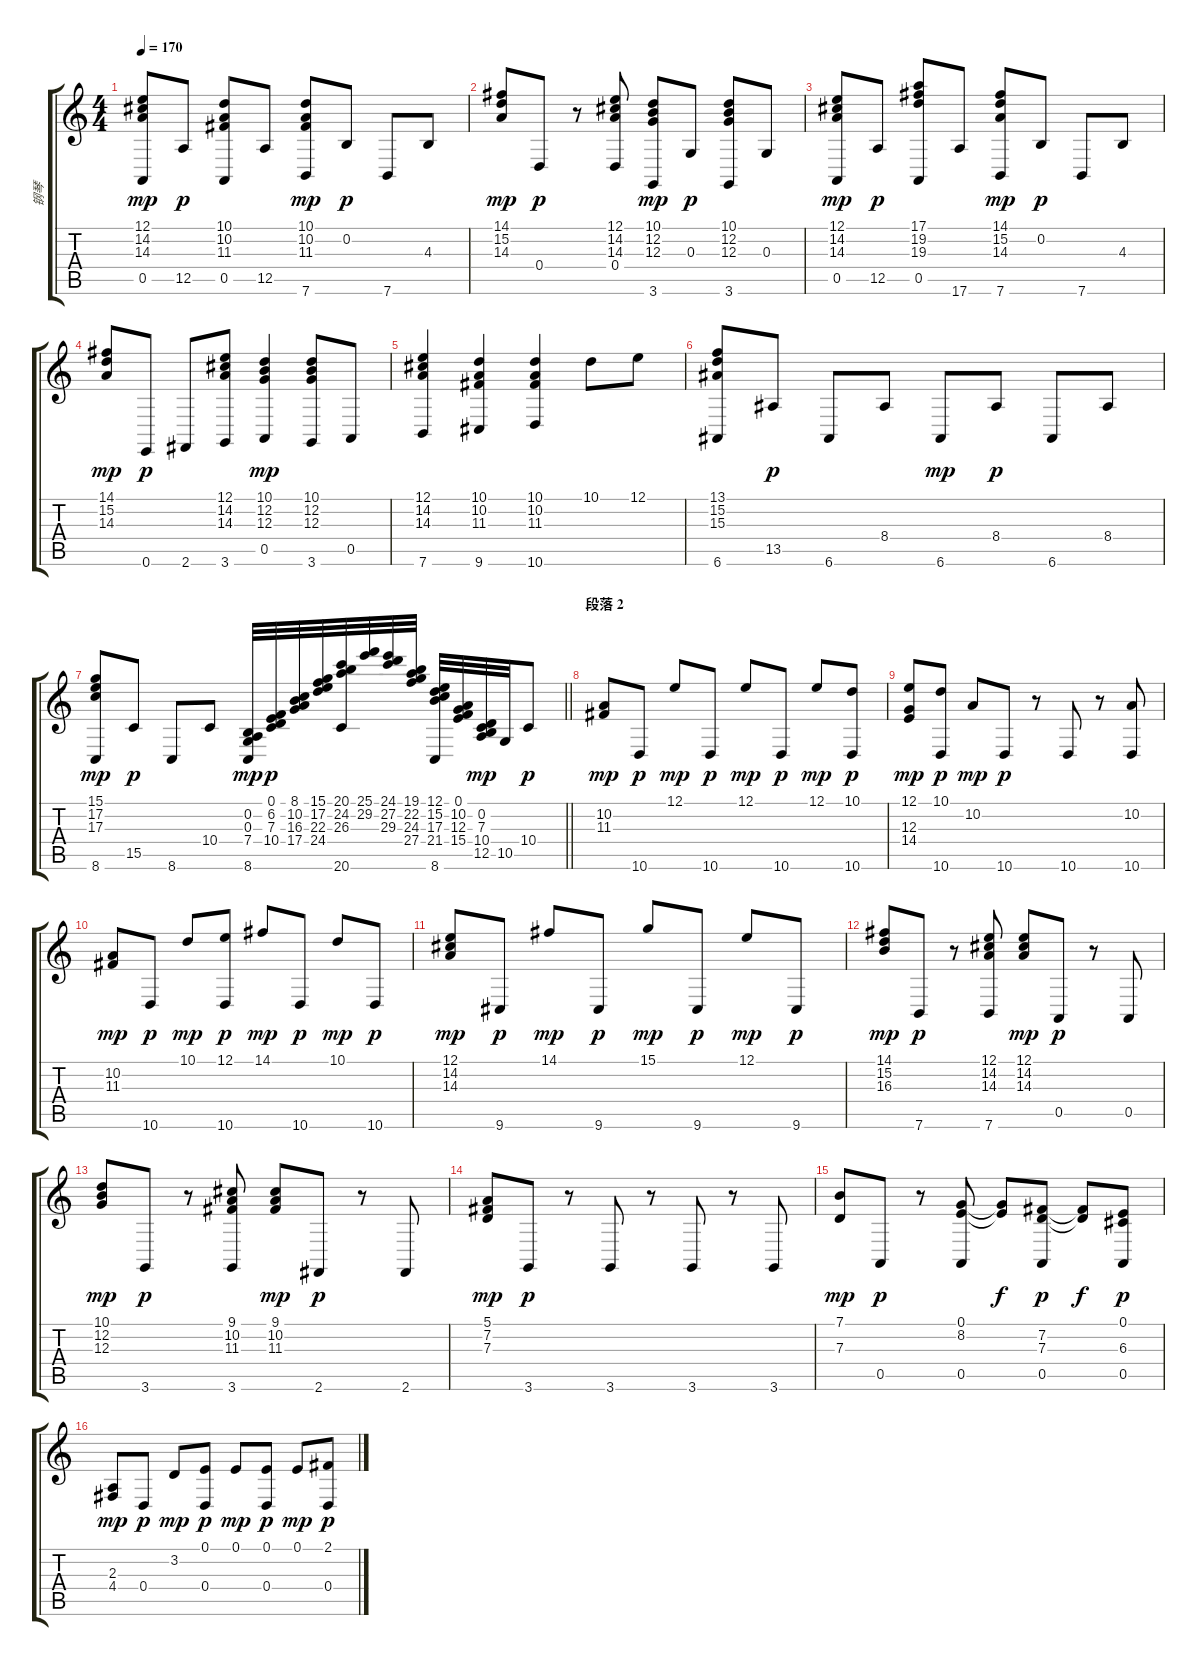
\track ("钢琴" "钢琴") {instrument electricgrandpiano}
\staff {score tabs}
\tuning (E4 B3 G3 D3 A2 E2) {hide}
\ts (4 4)
\tempo 170
\clef g2
\ks c
(12.1 14.2 14.3 0.5).8{dy mp} 12.5.8{dy p} (10.1 10.2 11.3 0.5).8 12.5.8 (10.1 10.2 11.3 7.6).8{dy mp} 0.2.8{dy p} 7.6.8 4.3.8 |
(14.1 15.2 14.3).8{dy mp} 0.4.8{dy p} r.8 (12.1 14.2 14.3 0.4).8 (10.1 12.2 12.3 3.6).8{dy mp} 0.3.8{dy p} (10.1 12.2 12.3 3.6).8 0.3.8 |
(12.1 14.2 14.3 0.5).8{dy mp} 12.5.8{dy p} (17.1 19.2 19.3 0.5).8 17.6.8 (14.1 15.2 14.3 7.6).8{dy mp} 0.2.8{dy p} 7.6.8 4.3.8 |
(14.1 15.2 14.3).8{dy mp} 0.6.8{dy p} 2.6.8 (12.1 14.2 14.3 3.6).8 (10.1 12.2 12.3 0.5).4{dy mp} (10.1 12.2 12.3 3.6).8 0.5.8 |
(12.1 14.2 14.3 7.6).4 (10.1 10.2 11.3 9.6).4 (10.1 10.2 11.3 10.6).4 10.1.8 12.1.8 |
(13.1 15.2 15.3 6.6).8 13.5.8{dy p} 6.6.8 8.4.8 6.6.8{dy mp} 8.4.8{dy p} 6.6.8 8.4.8 |
\barLineRight lightlight
(15.1 17.2 17.3 8.6).8{dy mp} 15.5.8{dy p} 8.6.8 10.4.8 (0.2 0.3 7.4 8.6).32{dy mp} (0.1 6.2 7.3 10.4).32{dy p} (8.1 10.2 16.3 17.4).32 (15.1 17.2 22.3 24.4).32 (20.1 24.2 26.3 20.6).32 (25.1 29.2).32 (24.1 27.2 29.3).32 (19.1 22.2 24.3 27.4).32 (12.1 15.2 17.3 21.4 8.6).32 (0.1 10.2 12.3 15.4).32 (0.2 7.3 10.4 12.5).32{dy mp} 10.5.32 10.4.8{dy p} |
\section ("" "段落 2")
(10.2 11.3).8{dy mp} 10.6.8{dy p} 12.1.8{dy mp} 10.6.8{dy p} 12.1.8{dy mp} 10.6.8{dy p} 12.1.8{dy mp} (10.1 10.6).8{dy p} |
(12.1 12.3 14.4).8{dy mp} (10.1 10.6).8{dy p} 10.2.8{dy mp} 10.6.8{dy p} r.8 10.6.8 r.8 (10.2 10.6).8 |
(10.2 11.3).8{dy mp} 10.6.8{dy p} 10.1.8{dy mp} (12.1 10.6).8{dy p} 14.1.8{dy mp} 10.6.8{dy p} 10.1.8{dy mp} 10.6.8{dy p} |
(12.1 14.2 14.3).8{dy mp} 9.6.8{dy p} 14.1.8{dy mp} 9.6.8{dy p} 15.1.8{dy mp} 9.6.8{dy p} 12.1.8{dy mp} 9.6.8{dy p} |
(14.1 15.2 16.3).8{dy mp} 7.6.8{dy p} r.8 (12.1 14.2 14.3 7.6).8 (12.1 14.2 14.3).8{dy mp} 0.5.8{dy p} r.8 0.5.8 |
(10.1 12.2 12.3).8{dy mp} 3.6.8{dy p} r.8 (9.1 10.2 11.3 3.6).8 (9.1 10.2 11.3).8{dy mp} 2.6.8{dy p} r.8 2.6.8 |
(5.1 7.2 7.3).8{dy mp} 3.6.8{dy p} r.8 3.6.8 r.8 3.6.8 r.8 3.6.8 |
(7.1 7.3).8{dy mp} 0.5.8{dy p} r.8 (0.1 8.2 0.5).8 (0.1{t} 8.2{t}).8{dy f} (7.2 7.3 0.5).8{dy p} (7.2{t} 7.3{t}).8{dy f} (0.1 6.3 0.5).8{dy p} |
(2.3 4.4).8{dy mp} 0.4.8{dy p} 3.2.8{dy mp} (0.1 0.4).8{dy p} 0.1.8{dy mp} (0.1 0.4).8{dy p} 0.1.8{dy mp} (2.1 0.4).8{dy p}
